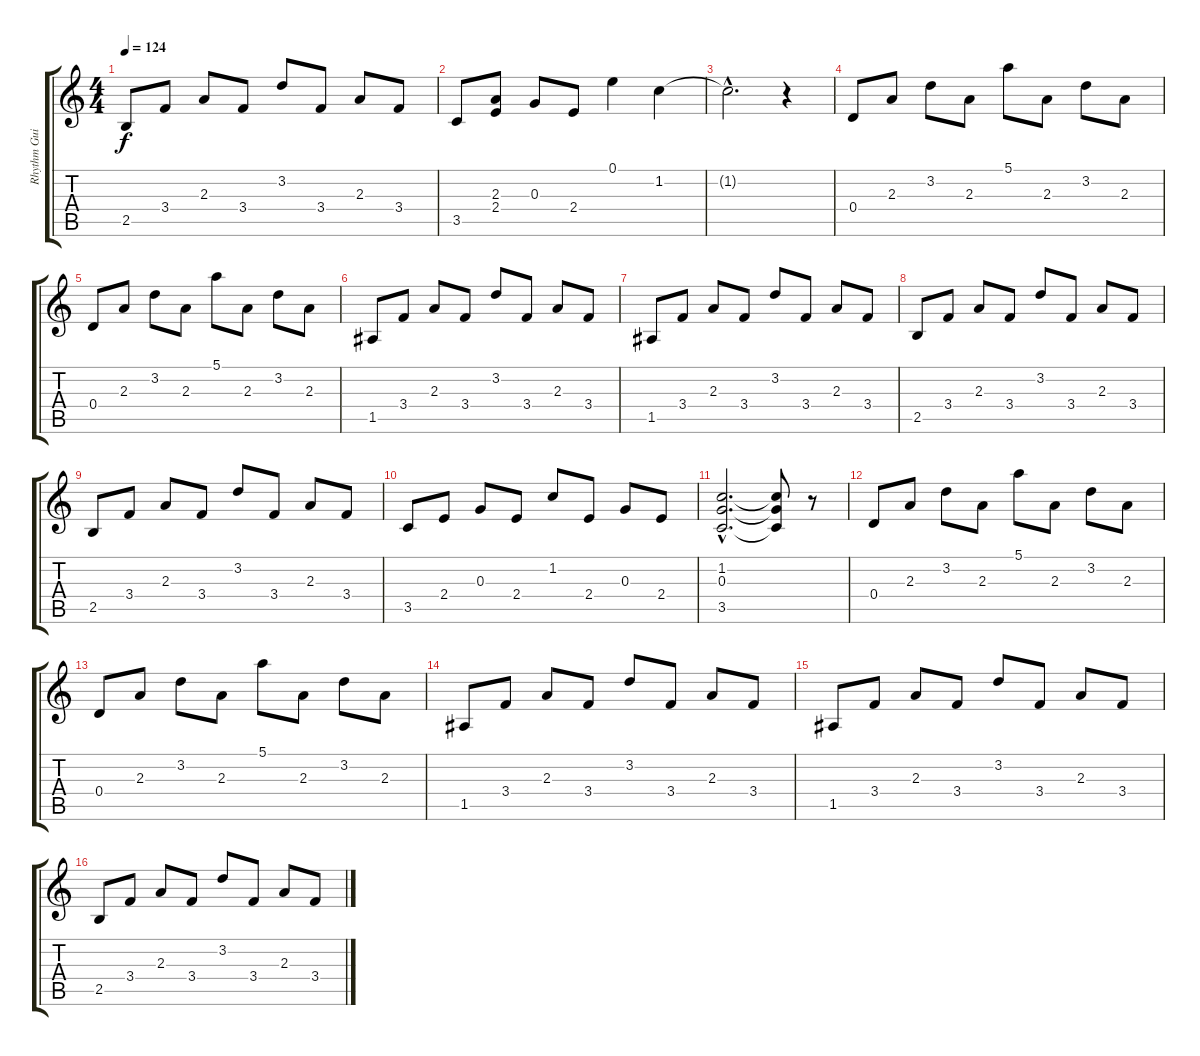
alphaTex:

\track ("Rhythm Guitar" "Rhythm Gui") {instrument acousticguitarnylon}
\staff {score tabs}
\tuning (E4 B3 G3 D3 A2 E2) {hide}
\ts (4 4)
\tempo 124
\clef g2
\ks c
2.5.8{dy f} 3.4.8 2.3.8 3.4.8 3.2.8 3.4.8 2.3.8 3.4.8 |
3.5.8 (2.3 2.4).8 0.3.8 2.4.8 0.1.4 1.2.4 |
1.2{hac t}.2{d} r.4 |
0.4.8 2.3.8 3.2.8 2.3.8 5.1.8 2.3.8 3.2.8 2.3.8 |
0.4.8 2.3.8 3.2.8 2.3.8 5.1.8 2.3.8 3.2.8 2.3.8 |
1.5.8 3.4.8 2.3.8 3.4.8 3.2.8 3.4.8 2.3.8 3.4.8 |
1.5.8 3.4.8 2.3.8 3.4.8 3.2.8 3.4.8 2.3.8 3.4.8 |
2.5.8 3.4.8 2.3.8 3.4.8 3.2.8 3.4.8 2.3.8 3.4.8 |
2.5.8 3.4.8 2.3.8 3.4.8 3.2.8 3.4.8 2.3.8 3.4.8 |
3.5.8 2.4.8 0.3.8 2.4.8 1.2.8 2.4.8 0.3.8 2.4.8 |
(1.2{hac} 0.3{hac} 3.5{hac}).2{d} (1.2{t} 0.3{t} 3.5{t}).8 r.8 |
0.4.8 2.3.8 3.2.8 2.3.8 5.1.8 2.3.8 3.2.8 2.3.8 |
0.4.8 2.3.8 3.2.8 2.3.8 5.1.8 2.3.8 3.2.8 2.3.8 |
1.5.8 3.4.8 2.3.8 3.4.8 3.2.8 3.4.8 2.3.8 3.4.8 |
1.5.8 3.4.8 2.3.8 3.4.8 3.2.8 3.4.8 2.3.8 3.4.8 |
2.5.8 3.4.8 2.3.8 3.4.8 3.2.8 3.4.8 2.3.8 3.4.8
